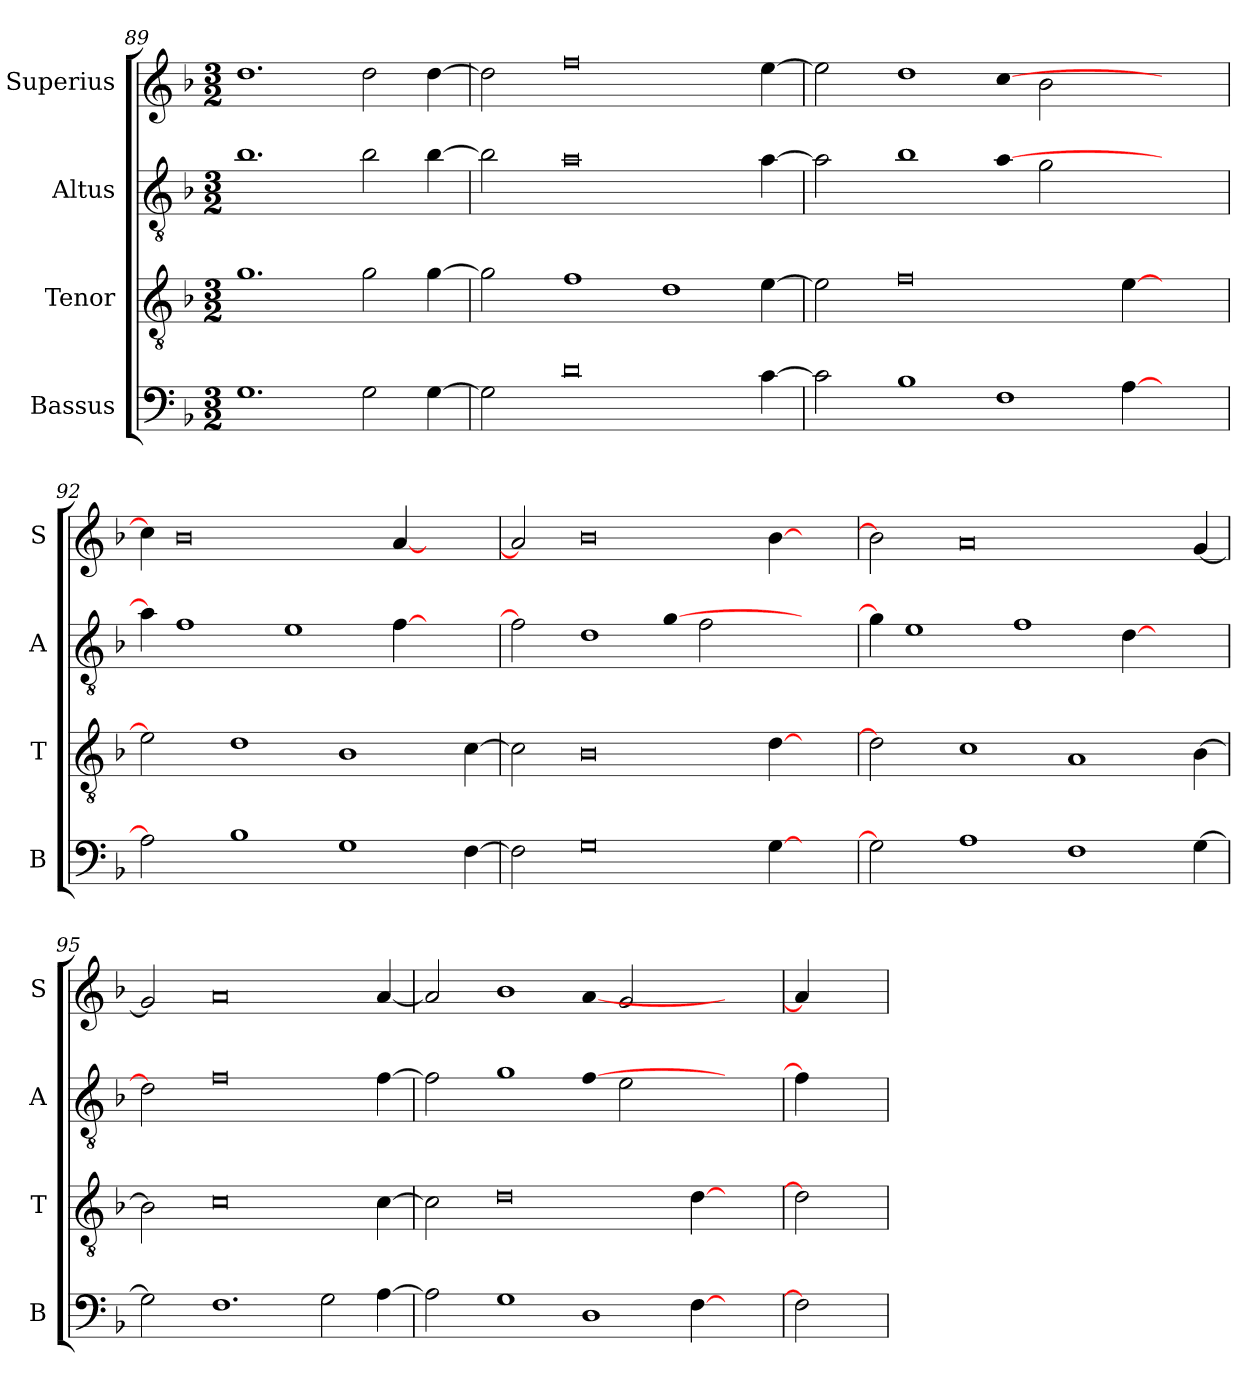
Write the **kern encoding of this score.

**kern	**kern	**kern	**kern
*part4	*part3	*part2	*part1
*staff4	*staff3	*staff2	*staff1
*I"Bassus	*I"Tenor	*I"Altus	*I"Superius
*I'B	*I'T	*I'A	*I'S
*clefF4	*clefGv2	*clefGv2	*clefG2
*k[b-]	*k[b-]	*k[b-]	*k[b-]
*F:	*F:	*F:	*F:
*M3/2	*M3/2	*M3/2	*M3/2
*Xtuplet	*Xtuplet	*Xtuplet	*Xtuplet
=89	=89	=89	=89
3%2.G	3%2.g	3%2.b-	3%2.dd
3G	3g	3b-	3dd
[6G	[6g	[6b-	[6dd
=90	=90	=90	=90
2G]	2g]	2b-]	2dd]
3%4d	3%2f	3%4a	3%4ff
.	3%2d	.	.
[6c	[6e	[6a	[6ee
=91	=91	=91	=91
2c]	2e]	2a]	2ee]
3%2B-	3%4f	3%2b-	3%2dd
3%2F	.	[6%5a	[6%5cc
[6A	[6e	.	.
3ryy	3ryy	3g	3b-
=92	=92	=92	=92
2A]	2e]	6a]	6cc]
.	.	3%2f	3%4b-
3%2B-	3%2d	.	.
.	.	3%2e	.
3%2G	3%2B-	.	.
.	.	[6f	[6a
.	.	3ryy	3ryy
[6F	[6c	.	.
=93	=93	=93	=93
2F]	2c]	2f]	2a]
3%4G	3%4B-	3%2d	3%4b-
.	.	[6%5g	.
[6G	[6d	.	[6b-
3ryy	3ryy	3f	3ryy
=94	=94	=94	=94
2G]	2d]	6g]	2b-]
.	.	3%2e	.
3%2A	3%2c	.	3%4a
.	.	3%2f	.
3%2F	3%2A	.	.
.	.	[6d	.
.	.	3ryy	.
[6G	[6B-	.	[6g
=95	=95	=95	=95
2G]	2B-]	2d]	2g]
3%2.F	3%4c	3%4f	3%4a
3G	.	.	.
[6A	[6c	[6f	[6a
=96	=96	=96	=96
2A]	2c]	2f]	2a]
3%2G	3%4d	3%2g	3%2b-
3%2D	.	[6%5f	[6%5a
[6F	[6d	.	.
3ryy	3ryy	3e	3g
=97	=97	=97	=97
2F]	2d]	6f]	6a]
.	.	3ryy	3ryy
=	=	=	=
*-	*-	*-	*-
